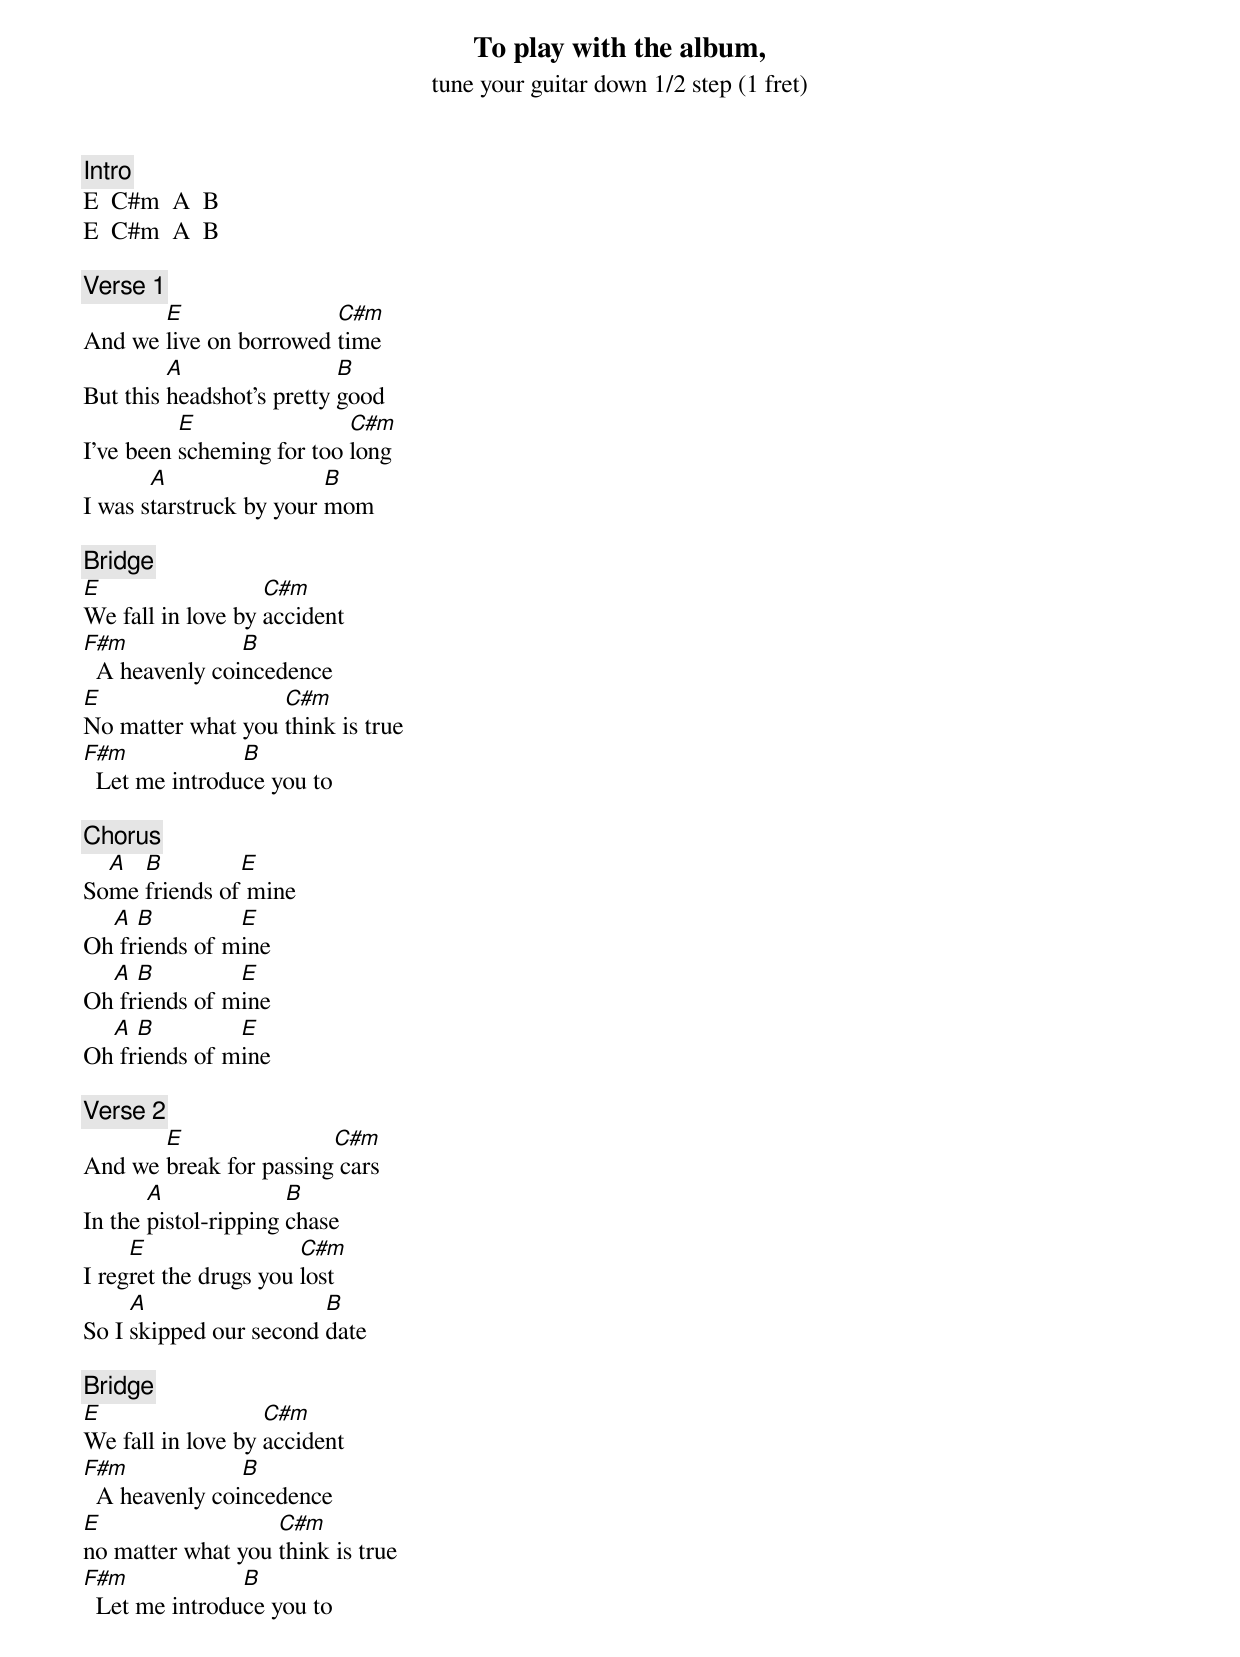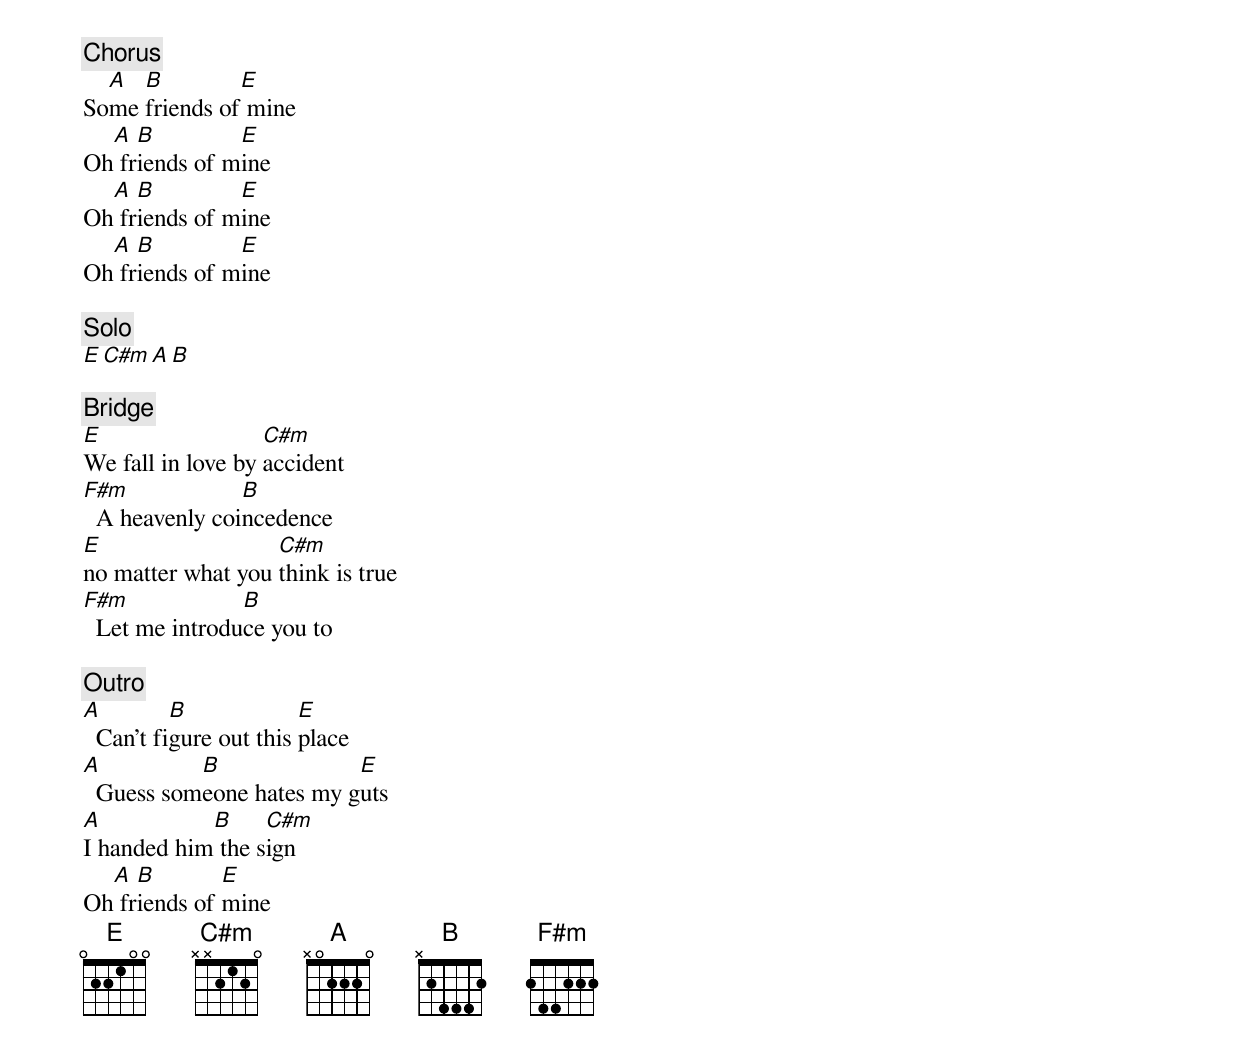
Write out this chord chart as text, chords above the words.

To play with the album,
tune your guitar down 1/2 step (1 fret)

[Intro]
E  C#m  A  B
E  C#m  A  B

[Verse 1]
       E                C#m
And we live on borrowed time
         A                 B
But this headshot's pretty good
          E                C#m
I've been scheming for too long
       A                 B
I was starstruck by your mom

[Bridge]
E                  C#m
We fall in love by accident
F#m             B
  A heavenly coincedence
E                  C#m
No matter what you think is true
F#m             B
  Let me introduce you to

[Chorus]
  A  B         E
Some friends of mine
  A  B         E
Oh friends of mine
  A  B         E
Oh friends of mine
  A  B         E
Oh friends of mine

[Verse 2]
       E                C#m
And we break for passing cars
       A              B
In the pistol-ripping chase
     E                 C#m
I regret the drugs you lost
     A                  B
So I skipped our second date

[Bridge]
E                  C#m
We fall in love by accident
F#m             B
  A heavenly coincedence
E                  C#m
no matter what you think is true
F#m             B
  Let me introduce you to

[Chorus]
  A  B         E
Some friends of mine
  A  B         E
Oh friends of mine
  A  B         E
Oh friends of mine
  A  B         E
Oh friends of mine

[Solo]
E  C#m  A  B

[Bridge]
E                  C#m
We fall in love by accident
F#m             B
  A heavenly coincedence
E                  C#m
no matter what you think is true
F#m             B
  Let me introduce you to

[Outro]
A         B             E
  Can't figure out this place
A          B              E
  Guess someone hates my guts
A           B     C#m
I handed him the sign
  A  B        E
Oh friends of mine
